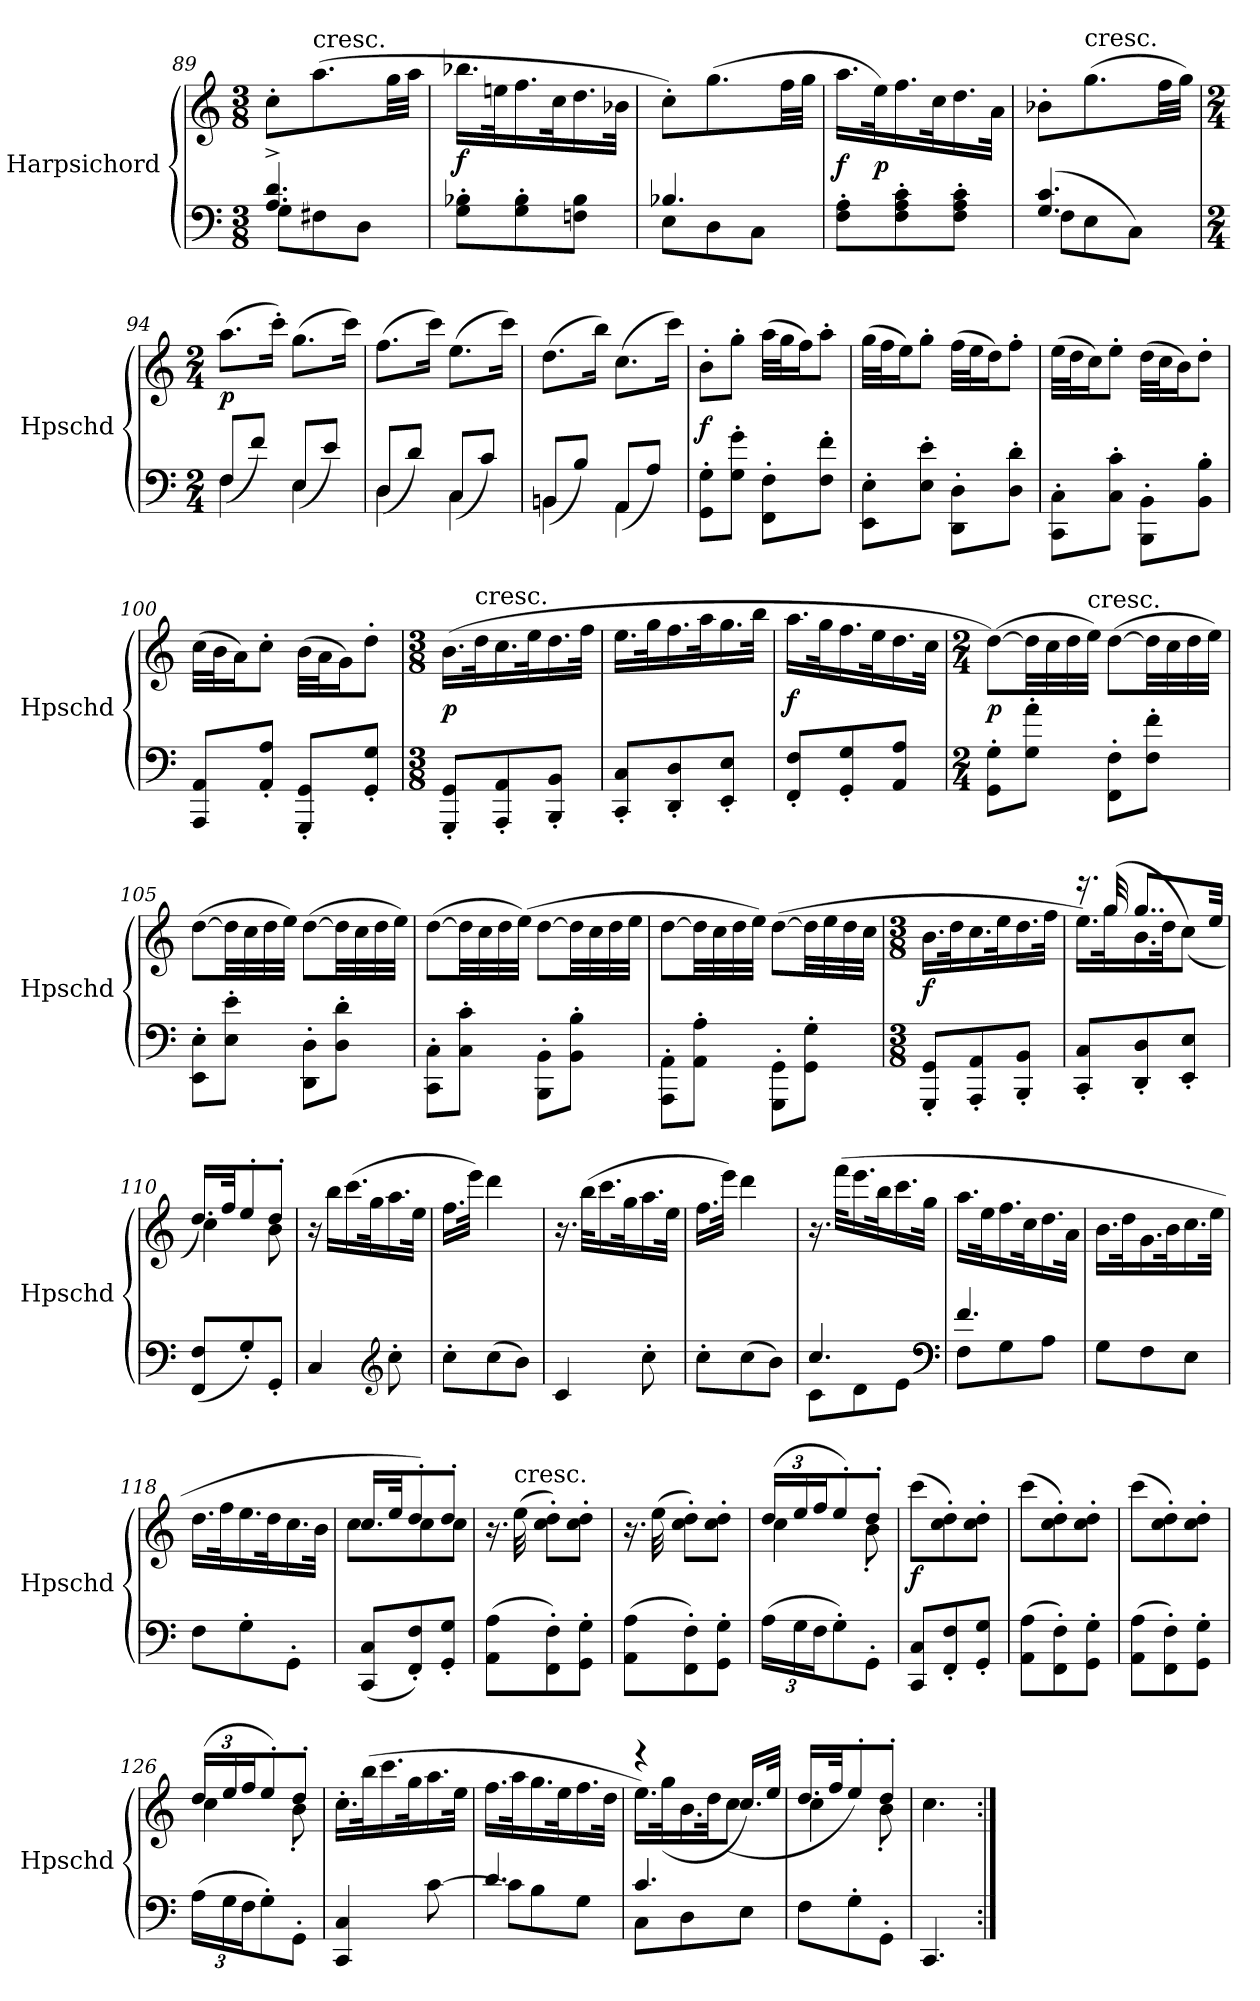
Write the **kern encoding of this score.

**kern	**kern	**dynam
*part1	*part1	*part1
*staff2	*staff1	*staff1/2
*I"Harpsichord	*	*
*I'Hpschd	*	*
*clefF4	*clefG2	*
*k[]	*k[]	*
*C:	*C:	*
*M3/8	*M3/8	*
=89	=89	=89
*^	*	*
4.A^/ 4.d^/	8G\L	8cc'\L	.
!	!	!LO:TX:t=cresc.	!
.	8F#X\	(8.aa\	.
.	8D\J	.	.
.	.	32gg\LL	.
.	.	32aa\JJJ	.
*v	*v	*	*
=90	=90	=90
8G'\ 8B-X'\L	16.bb-X\LL	f
.	32een\K	.
8G'\ 8B-'\	16.ff\	.
.	32cc\K	.
8Fn\ 8B-\J	16.dd\	.
.	32b-X\JJk	.
=91	=91	=91
*^	*	*
4.B-X/	8E\L	8cc'\L)	.
.	8D\	(8.gg\	.
.	8C\J	.	.
.	.	32ff\LL	.
.	.	32gg\JJJ	.
*v	*v	*	*
=92	=92	=92
8F'\ 8A'\L	16.aa\LL	f
.	32ee\K)	p
8F'\ 8A'\ 8c'\	16.ff\	.
.	32cc\K	.
8F'\ 8A'\ 8c'\J	16.dd\	.
.	32a\JJk	.
=93	=93	=93
*^	*	*
(4.G/ 4.c/	8F\L	8b-X'\L	.
!	!	!LO:TX:t=cresc.	!
.	8E\	(8.gg\	.
.	8C\J)	.	.
.	.	32ff\LL	.
.	.	32gg\JJJ)	.
=94	=94	=94	=94
*M2/4	*	*M2/4	*
8F/L	(4F\	(8.aa\L	p
8f/J)	.	.	.
.	.	16ccc'\Jk)	.
8E/L	(4E\	(8.gg\L	.
8e/J)	.	.	.
.	.	16ccc\Jk)	.
=95	=95	=95	=95
8D/L	(4D\	(8.ff\L	.
8d/J)	.	.	.
.	.	16ccc\Jk)	.
8C/L	(4C\	(8.ee\L	.
8c/J)	.	.	.
.	.	16ccc\Jk)	.
=96	=96	=96	=96
8BBn/L	(4BBn\	(8.dd\L	.
8B/J)	.	.	.
.	.	16bb\Jk)	.
8AA/L	(4AA\	(8.cc\L	.
8A/J)	.	.	.
.	.	16ccc\Jk)	.
*v	*v	*	*
=97	=97	=97
8GG'\ 8G'\L	8b'\L	f
8G'\ 8g'\J	8gg'\J	.
8FF'\ 8F'\L	(32aa\LLL	.
.	32gg\J	.
.	16ff\J)	.
8F'\ 8f'\J	8aa'\J	.
=98	=98	=98
8EE'\ 8E'\L	(32gg\LLL	.
.	32ff\J	.
.	16ee\J)	.
8E'\ 8e'\J	8gg'\J	.
8DD'\ 8D'\L	(32ff\LLL	.
.	32ee\J	.
.	16dd\J)	.
8D'\ 8d'\J	8ff'\J	.
=99	=99	=99
8CC'\ 8C'\L	(32ee\LLL	.
.	32dd\J	.
.	16cc\J)	.
8C'\ 8c'\J	8ee'\J	.
8BBB'\ 8BB'\L	(32dd\LLL	.
.	32cc\J	.
.	16b\J)	.
8BB'\ 8B'\J	8dd'\J	.
=100	=100	=100
8AAA/ 8AA/L	(32cc\LLL	.
.	32b\J	.
.	16a\J)	.
8AA'/ 8A'/J	8cc'\J	.
8GGG'/ 8GG'/L	(32b\LLL	.
.	32a\J	.
.	16g\J)	.
8GG'/ 8G'/J	8dd'\J	.
=101	=101	=101
*M3/8	*M3/8	*
8GGG'/ 8GG'/L	(16.b\LL	p
!	!LO:TX:t=cresc.	!
.	32dd\K	.
8AAA'/ 8AA'/	16.cc\	.
.	32ee\K	.
8BBB'/ 8BB'/J	16.dd\	.
.	32ff\JJk	.
=102	=102	=102
8CC'/ 8C'/L	16.ee\LL	.
.	32gg\K	.
8DD'/ 8D'/	16.ff\	.
.	32aa\K	.
8EE'/ 8E'/J	16.gg\	.
.	32bb\JJk	.
=103	=103	=103
8FF'/ 8F'/L	16.aa\LL	f
.	32gg\K	.
8GG'/ 8G'/	16.ff\	.
.	32ee\K	.
8AA/ 8A/J	16.dd\	.
.	32cc\JJk	.
=104	=104	=104
*M2/4	*M2/4	*
8GG'\ 8G'\L	([8dd\L)	p
8G'\ 8a'\J	32dd\LL]	.
.	32cc\	.
.	32dd\	.
!	!LO:TX:t=cresc.	!
.	32ee\JJJ)	.
8FF'\ 8F'\L	([8dd\L	.
8F'\ 8f'\J	32dd\LL]	.
.	32cc\	.
.	32dd\	.
.	32ee\JJJ)	.
=105	=105	=105
8EE'\ 8E'\L	([8dd\L	.
8E'\ 8e'\J	32dd\LL]	.
.	32cc\	.
.	32dd\	.
.	32ee\JJJ)	.
8DD'\ 8D'\L	([8dd\L	.
8D'\ 8d'\J	32dd\LL]	.
.	32cc\	.
.	32dd\	.
.	32ee\JJJ)	.
=106	=106	=106
8CC'\ 8C'\L	([8dd\L	.
8C'\ 8c'\J	32dd\LL]	.
.	32cc\	.
.	32dd\	.
.	(32ee\JJJ)	.
8BBB'\ 8BB'\L	[8dd\L	.
8BB'\ 8B'\J	32dd\LL]	.
.	32cc\	.
.	32dd\	.
.	32ee\JJJ	.
=107	=107	=107
8AAA'\ 8AA'\L	[8dd\L	.
8AA'\ 8A'\J	32dd\LL]	.
.	32cc\	.
.	32dd\	.
.	32ee\JJJ)	.
8GGG'\ 8GG'\L	([8dd\L	.
8GG'\ 8G'\J	32dd\LL]	.
.	32ee\	.
.	32dd\	.
.	32cc\JJJ	.
=108	=108	=108
*M3/8	*M3/8	*
8GGG'/ 8GG'/L	16.b\LL	f
.	32dd\K	.
8AAA'/ 8AA'/	16.cc\	.
.	32ee\K	.
8BBB'/ 8BB'/J	16.dd\	.
.	32ff\JJk	.
=109	=109	=109
*	*^	*
8CC'/ 8C'/L	16.r	16.ee\LL)	.
.	(32gg/	32gg\K	.
8DD'/ 8D'/	8..gg/L	16.b\	.
.	.	32dd\JK	.
8EE'/ 8E'/J	.	(8cc\J)	.
.	32ee/Jkk	.	.
=110	=110	=110	=110
(8FF/ 8F/L	16.dd/LL)	4cc\	.
.	32ff/JK	.	.
8G'/)	8ee'/	.	.
8GG'/J	8dd'/J	8b\	.
*	*v	*v	*
=111	=111	=111
4C/	16r	.
.	16bb\LL	.
.	(16.ccc\	.
.	32gg\K	.
*clefG2	*	*
8cc'\	16.aa\	.
.	32ee\JJk	.
=112	=112	=112
8cc'\L	16.ff\LL	.
.	32eee\JJk)	.
(8cc\	4ddd\	.
8b\J)	.	.
=113	=113	=113
4c/	16.r	.
.	(32bb\KLL	.
.	16.ccc\	.
.	32gg\K	.
8cc'\	16.aa\	.
.	32ee\JJk	.
=114	=114	=114
8cc'\L	16.ff\LL	.
.	32eee\JJk)	.
(8cc\	4ddd\	.
8b\J)	.	.
=115	=115	=115
*^	*	*
4.cc/	8c\L	16.r	.
.	.	(32fff\KLL	.
.	8d\	16.eee\	.
.	.	32bb\K	.
.	8e\J	16.ccc\	.
.	.	32gg\JJk	.
*clefF4	*	*	*
=116	=116	=116	=116
4.f/	8F\L	16.aa\LL	.
.	.	32ee\K	.
.	8G\	16.ff\	.
.	.	32cc\K	.
.	8A\J	16.dd\	.
.	.	32a\JJk	.
*v	*v	*	*
=117	=117	=117
8G\L	16.b\LL	.
.	32dd\K	.
8F\	16.g\	.
.	32b\K	.
8E\J	16.cc\	.
.	32ee\JJk	.
=118	=118	=118
8F\L	16.dd\LL	.
.	32ff\K	.
8G'\	16.ee\	.
.	32dd\K	.
8GG'\J	16.cc\	.
.	32b\JJk	.
=119	=119	=119
*	*^	*
(8CC/ 8C/L	16.cc/LL	8cc\L	.
.	32ee/JK	.	.
8FF'/ 8F'/)	8dd'/)	8cc\	.
8GG'/ 8G'/J	8dd'/J	8cc\J	.
*	*v	*v	*
=120	=120	=120
(8AA\ 8A\L	16.r	.
!	!LO:TX:t=cresc.	!
.	(32ee\	.
8FF'\ 8F'\)	8cc'\ 8dd'\L)	.
8GG'\ 8G'\J	8cc'\ 8dd'\J	.
=121	=121	=121
(8AA\ 8A\L	16.r	.
.	(32ee\	.
8FF'\ 8F'\)	8cc'\ 8dd'\L)	.
8GG'\ 8G'\J	8cc'\ 8dd'\J	.
=122	=122	=122
*	*^	*
(24A\LL	(24dd/LL	4cc\	.
24G\	24ee/	.	.
24F\J	24ff/J	.	.
8G'\)	8ee'/)	.	.
8GG'\J	8dd'/J	8b'\	.
*	*v	*v	*
=123	=123	=123
8CC/ 8C/L	(8ccc\L	f
8FF'/ 8F'/	8cc'\ 8dd'\)	.
8GG'/ 8G'/J	8cc'\ 8dd'\J	.
=124	=124	=124
(8AA\ 8A\L	(8ccc\L	.
8FF'\ 8F'\)	8cc'\ 8dd'\)	.
8GG'\ 8G'\J	8cc'\ 8dd'\J	.
=125	=125	=125
(8AA\ 8A\L	(8ccc\L	.
8FF'\ 8F'\)	8cc'\ 8dd'\)	.
8GG'\ 8G'\J	8cc'\ 8dd'\J	.
=126	=126	=126
*	*^	*
(24A\LL	(24dd/LL	4cc\	.
24G\	24ee/	.	.
24F\J	24ff/J	.	.
8G'\)	8ee'/)	.	.
8GG'\J	8dd'/J	8b'\	.
*	*v	*v	*
=127	=127	=127
4CC/ 4C/	16.cc'\LL	.
.	(32bb\K	.
.	16.ccc\	.
.	32gg\K	.
[8c\	16.aa\	.
.	32ee\JJk	.
=128	=128	=128
*^	*	*
4.d/	8c\L]	16.ff\LL	.
.	.	32aa\K	.
.	8B\	16.gg\	.
.	.	32ee\K	.
.	8G\J	16.ff\	.
.	.	32dd\JJk	.
=129	=129	=129	=129
*	*	*^	*
4.c/	8C\L	4r	16.ee\LL)	.
.	.	.	(32gg\K	.
.	8D\	.	16.b\	.
.	.	.	32dd\JK	.
.	8E\J	16.cc/LL)	(8cc\J	.
.	.	32ee/JJk	.	.
*v	*v	*	*	*
=130	=130	=130	=130
8F\L	16.dd/LL	4cc\	.
.	32ff/JK	.	.
8G'\	8ee'/)	.	.
8GG'\J	8dd'/J	8b'\	.
*	*v	*v	*
=131	=131	=131
4.CC/	4.cc\	.
=:|!	=:|!	=:|!
*-	*-	*-
